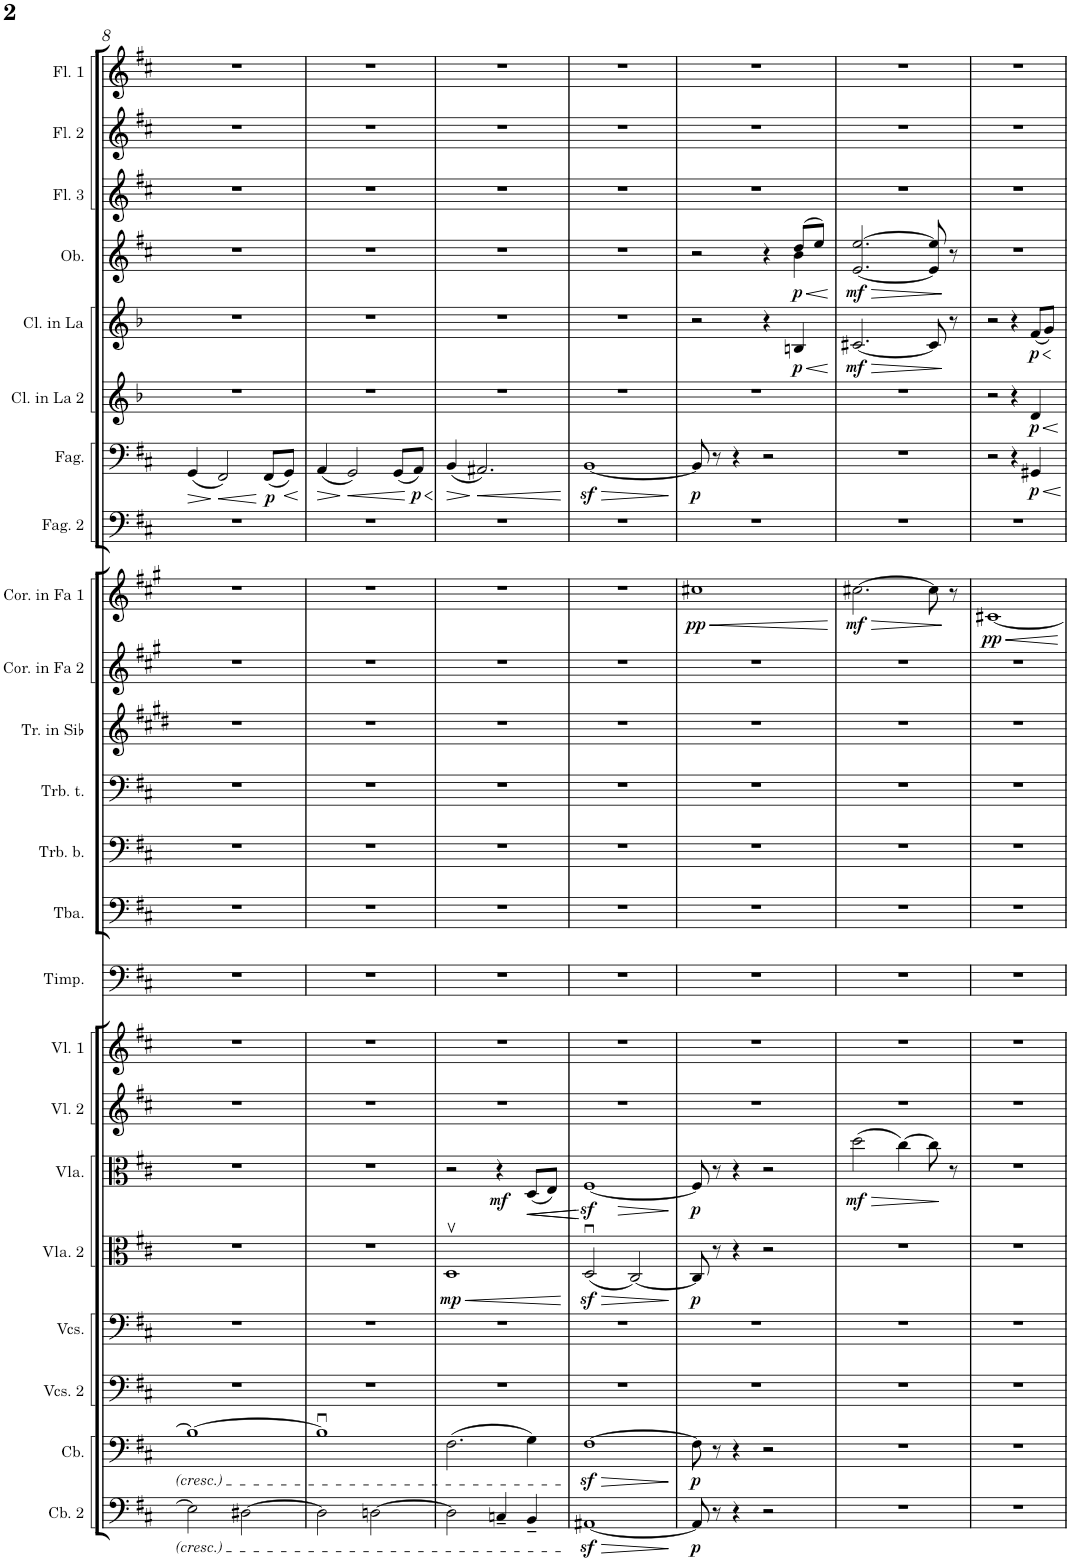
**kern	**dynam	**kern	**dynam	**kern	**kern	**kern	**dynam	**kern	**dynam	**kern	**kern	**kern	**kern	**kern	**kern	**kern	**kern	**kern	**dynam	**kern	**kern	**dynam	**kern	**dynam	**kern	**dynam	**kern	**dynam	**kern	**kern	**kern
*part23	*part23	*part22	*part22	*part21	*part20	*part19	*part19	*part18	*part18	*part17	*part16	*part15	*part14	*part13	*part12	*part11	*part10	*part9	*part9	*part8	*part7	*part7	*part6	*part6	*part5	*part5	*part4	*part4	*part3	*part2	*part1
*staff23	*staff23	*staff22	*staff22	*staff21	*staff20	*staff19	*staff19	*staff18	*staff18	*staff17	*staff16	*staff15	*staff14	*staff13	*staff12	*staff11	*staff10	*staff9	*staff9	*staff8	*staff7	*staff7	*staff6	*staff6	*staff5	*staff5	*staff4	*staff4	*staff3	*staff2	*staff1
*I"Contrabbassi 2	*	*I"Contrabbassi	*	*I"Violoncelli 2	*I"Violoncelli	*I"Viole 2	*	*I"Viole	*	*I"Violini 2	*I"Violini 1	*I"Timpani	*I"Tuba	*I"Trombone basso	*I"Trombone tenore	*I"Tromba in Sib	*I"Corno in Fa 2	*I"Corno in Fa 1	*	*I"Fagotto 2	*I"Fagotto	*	*I"Clarinetto in La 2	*	*I"Clarinetto in La	*	*I"Oboe	*	*I"Flauto 3	*I"Flauto 2	*I"Flauto 1
*I'Cb. 2	*	*I'Cb.	*	*	*	*	*	*	*	*I'Vl. 2	*I'Vl. 1	*I'Timp.	*I'Tba.	*I'Trb. b.	*I'Trb. t.	*I'Tr. in Sib	*I'Cor. in Fa 2	*I'Cor. in Fa 1	*	*I'Fag. 2	*I'Fag.	*	*I'Cl. in La 2	*	*I'Cl. in La	*	*I'Ob.	*	*I'Fl. 3	*I'Fl. 2	*I'Fl. 1
!!LO:PB:g=z
*clefF4	*	*clefF4	*	*clefF4	*clefF4	*clefC3	*	*clefC3	*	*clefG2	*clefG2	*clefF4	*clefF4	*clefF4	*clefF4	*clefG2	*clefG2	*clefG2	*	*clefF4	*clefF4	*	*clefG2	*	*clefG2	*	*clefG2	*	*clefG2	*clefG2	*clefG2
*Trd7c12	*	*Trd7c12	*	*	*	*	*	*	*	*	*	*	*	*	*	*Trd1c2	*Trd4c7	*Trd4c7	*	*	*	*	*Trd1c2	*	*Trd1c2	*	*	*	*	*	*
*k[f#c#]	*	*k[f#c#]	*	*k[f#c#]	*k[f#c#]	*k[f#c#]	*	*k[f#c#]	*	*k[f#c#]	*k[f#c#]	*k[f#c#]	*k[f#c#]	*k[f#c#]	*k[f#c#]	*k[f#c#g#d#]	*k[f#c#g#]	*k[f#c#g#]	*	*k[f#c#]	*k[f#c#]	*	*k[b-]	*	*k[b-]	*	*k[f#c#]	*	*k[f#c#]	*k[f#c#]	*k[f#c#]
*M4/4	*	*M4/4	*	*M4/4	*M4/4	*M4/4	*	*M4/4	*	*M4/4	*M4/4	*M4/4	*M4/4	*M4/4	*M4/4	*M4/4	*M4/4	*M4/4	*	*M4/4	*M4/4	*	*M4/4	*	*M4/4	*	*M4/4	*	*M4/4	*M4/4	*M4/4
=8	=8	=8	=8	=8	=8	=8	=8	=8	=8	=8	=8	=8	=8	=8	=8	=8	=8	=8	=8	=8	=8	=8	=8	=8	=8	=8	=8	=8	=8	=8	=8
!	!	!	!	!	!	!	!	!	!	!	!	!	!	!	!	!	!	!	!	!	!	!LO:HP:b	!	!	!	!	!	!	!	!	!
2E\]	.	1B_	.	1r	1r	1r	.	1r	.	1r	1r	1r	1r	1r	1r	1r	1r	1r	.	1r	(4GG/	>	1r	.	1r	.	1r	.	1r	1r	1r
!	!	!	!	!	!	!	!	!	!	!	!	!	!	!	!	!	!	!	!	!	!	!LO:HP:n=1:b	!	!	!	!	!	!	!	!	!
.	.	.	.	.	.	.	.	.	.	.	.	.	.	.	.	.	.	.	.	.	2FF#/)	] <	.	.	.	.	.	.	.	.	.
[2D#X\	.	.	.	.	.	.	.	.	.	.	.	.	.	.	.	.	.	.	.	.	.	.	.	.	.	.	.	.	.	.	.
!	!	!	!	!	!	!	!	!	!	!	!	!	!	!	!	!	!	!	!	!	!	!LO:DY:n=1:b	!	!	!	!	!	!	!	!	!
.	.	.	.	.	.	.	.	.	.	.	.	.	.	.	.	.	.	.	.	.	(8FF#/L	[ p	.	.	.	.	.	.	.	.	.
!	!	!	!	!	!	!	!	!	!	!	!	!	!	!	!	!	!	!	!	!	!	!LO:HP:b	!	!	!	!	!	!	!	!	!
.	.	.	.	.	.	.	.	.	.	.	.	.	.	.	.	.	.	.	.	.	8GG/J)	<	.	.	.	.	.	.	.	.	.
.	.	.	.	.	.	.	.	.	.	.	.	.	.	.	.	.	.	.	.	.	.	[	.	.	.	.	.	.	.	.	.
=9	=9	=9	=9	=9	=9	=9	=9	=9	=9	=9	=9	=9	=9	=9	=9	=9	=9	=9	=9	=9	=9	=9	=9	=9	=9	=9	=9	=9	=9	=9	=9
!	!	!	!	!	!	!	!	!	!	!	!	!	!	!	!	!	!	!	!	!	!	!LO:HP:b	!	!	!	!	!	!	!	!	!
2D#\]	.	1Bu]	.	1r	1r	1r	.	1r	.	1r	1r	1r	1r	1r	1r	1r	1r	1r	.	1r	(4AA/	>	1r	.	1r	.	1r	.	1r	1r	1r
!	!	!	!	!	!	!	!	!	!	!	!	!	!	!	!	!	!	!	!	!	!	!LO:HP:n=1:b	!	!	!	!	!	!	!	!	!
.	.	.	.	.	.	.	.	.	.	.	.	.	.	.	.	.	.	.	.	.	2GG/)	] <	.	.	.	.	.	.	.	.	.
[2Dn\	.	.	.	.	.	.	.	.	.	.	.	.	.	.	.	.	.	.	.	.	.	.	.	.	.	.	.	.	.	.	.
.	.	.	.	.	.	.	.	.	.	.	.	.	.	.	.	.	.	.	.	.	(8GG/L	.	.	.	.	.	.	.	.	.	.
!	!	!	!	!	!	!	!	!	!	!	!	!	!	!	!	!	!	!	!	!	!	!LO:HP:n=1:b	!	!	!	!	!	!	!	!	!
!	!	!	!	!	!	!	!	!	!	!	!	!	!	!	!	!	!	!	!	!	!	!LO:DY:n=1:b	!	!	!	!	!	!	!	!	!
.	.	.	.	.	.	.	.	.	.	.	.	.	.	.	.	.	.	.	.	.	8AA/J)	[ < p	.	.	.	.	.	.	.	.	.
.	.	.	.	.	.	.	.	.	.	.	.	.	.	.	.	.	.	.	.	.	.	[	.	.	.	.	.	.	.	.	.
=10	=10	=10	=10	=10	=10	=10	=10	=10	=10	=10	=10	=10	=10	=10	=10	=10	=10	=10	=10	=10	=10	=10	=10	=10	=10	=10	=10	=10	=10	=10	=10
!	!	!	!	!	!	!	!LO:HP:b	!	!	!	!	!	!	!	!	!	!	!	!	!	!	!LO:HP:b	!	!	!	!	!	!	!	!	!
!	!	!	!	!	!	!	!LO:DY:n=1:b	!	!	!	!	!	!	!	!	!	!	!	!	!	!	!	!	!	!	!	!	!	!	!	!
2D\]	.	(2.F#\	.	1r	1r	1Dv	< mp	2r	.	1r	1r	1r	1r	1r	1r	1r	1r	1r	.	1r	(4BB/	>	1r	.	1r	.	1r	.	1r	1r	1r
!	!	!	!	!	!	!	!	!	!	!	!	!	!	!	!	!	!	!	!	!	!	!LO:HP:n=1:b	!	!	!	!	!	!	!	!	!
.	.	.	.	.	.	.	.	.	.	.	.	.	.	.	.	.	.	.	.	.	2.AA#X/)	] <	.	.	.	.	.	.	.	.	.
!	!	!	!	!	!	!	!	!	!LO:DY:b	!	!	!	!	!	!	!	!	!	!	!	!	!	!	!	!	!	!	!	!	!	!
4Cn~/	.	.	.	.	.	.	.	4r	mf	.	.	.	.	.	.	.	.	.	.	.	.	.	.	.	.	.	.	.	.	.	.
!	!	!	!	!	!	!	!	!	!LO:HP:b	!	!	!	!	!	!	!	!	!	!	!	!	!	!	!	!	!	!	!	!	!	!
4BB~/	.	4G\)	.	.	.	.	.	(8D/L	<	.	.	.	.	.	.	.	.	.	.	.	.	.	.	.	.	.	.	.	.	.	.
!	!	!	!	!	!	!	!	!	!LO:HP:b	!	!	!	!	!	!	!	!	!	!	!	!	!	!	!	!	!	!	!	!	!	!
.	.	.	.	.	.	.	.	8E/J)	<	.	.	.	.	.	.	.	.	.	.	.	.	.	.	.	.	.	.	.	.	.	.
.	.	.	.	.	.	.	[	.	.	.	.	.	.	.	.	.	.	.	.	.	.	[	.	.	.	.	.	.	.	.	.
=11	=11	=11	=11	=11	=11	=11	=11	=11	=11	=11	=11	=11	=11	=11	=11	=11	=11	=11	=11	=11	=11	=11	=11	=11	=11	=11	=11	=11	=11	=11	=11
!	!LO:HP:b	!	!LO:HP:b	!	!	!	!LO:HP:b	!	!LO:HP:b	!	!	!	!	!	!	!	!	!	!	!	!	!LO:HP:b	!	!	!	!	!	!	!	!	!
[1AA#Xz<	>	[1F#z<	>	1r	1r	(2Dz<u/	>	[1F#z<	>	1r	1r	1r	1r	1r	1r	1r	1r	1r	.	1r	[1BBz<	>	1r	.	1r	.	1r	.	1r	1r	1r
.	.	.	.	.	.	[2C#/)	.	.	.	.	.	.	.	.	.	.	.	.	.	.	.	.	.	.	.	.	.	.	.	.	.
.	]	.	]	.	.	.	]	.	[ [ ]	.	.	.	.	.	.	.	.	.	.	.	.	]	.	.	.	.	.	.	.	.	.
=12	=12	=12	=12	=12	=12	=12	=12	=12	=12	=12	=12	=12	=12	=12	=12	=12	=12	=12	=12	=12	=12	=12	=12	=12	=12	=12	=12	=12	=12	=12	=12
!	!LO:DY:b	!	!LO:DY:b	!	!	!	!LO:DY:b	!	!LO:DY:b	!	!	!	!	!	!	!	!	!	!LO:HP:b	!	!	!	!	!	!	!	!	!	!	!	!
*	*	*	*	*	*	*	*	*	*	*	*	*	*	*	*	*	*	*	*	*	*	*	*	*	*	*	*^	*	*	*	*
!	!	!	!	!	!	!	!	!	!	!	!	!	!	!	!	!	!	!	!LO:DY:n=1:b	!	!	!LO:DY:b	!	!	!	!	!	!	!	!	!	!
8AA#/]	p	8F#\]	p	1r	1r	8C#/]	p	8F#/]	p	1r	1r	1r	1r	1r	1r	1r	1r	1cc#X	< pp	1r	8BB/]	p	1r	.	2r	.	2r	2.ryy	.	1r	1r	1r
8r	.	8r	.	.	.	8r	.	8r	.	.	.	.	.	.	.	.	.	.	.	.	8r	.	.	.	.	.	.	.	.	.	.	.
4r	.	4r	.	.	.	4r	.	4r	.	.	.	.	.	.	.	.	.	.	.	.	4r	.	.	.	.	.	.	.	.	.	.	.
2r	.	2r	.	.	.	2r	.	2r	.	.	.	.	.	.	.	.	.	.	.	.	2r	.	.	.	4r	.	4r	.	.	.	.	.
!	!	!	!	!	!	!	!	!	!	!	!	!	!	!	!	!	!	!	!	!	!	!	!	!	!	!LO:HP:b	!	!	!LO:HP:b	!	!	!
!	!	!	!	!	!	!	!	!	!	!	!	!	!	!	!	!	!	!	!	!	!	!	!	!	!	!LO:DY:n=1:b	!	!	!LO:DY:n=1:b	!	!	!
.	.	.	.	.	.	.	.	.	.	.	.	.	.	.	.	.	.	.	.	.	.	.	.	.	4Bn/	< p	(8dd/L	4b\	< p	.	.	.
.	.	.	.	.	.	.	.	.	.	.	.	.	.	.	.	.	.	.	.	.	.	.	.	.	.	.	8ee/J)	.	.	.	.	.
*	*	*	*	*	*	*	*	*	*	*	*	*	*	*	*	*	*	*	*	*	*	*	*	*	*	*	*v	*v	*	*	*	*
.	.	.	.	.	.	.	.	.	.	.	.	.	.	.	.	.	.	.	[	.	.	.	.	.	.	[	.	[	.	.	.
=13	=13	=13	=13	=13	=13	=13	=13	=13	=13	=13	=13	=13	=13	=13	=13	=13	=13	=13	=13	=13	=13	=13	=13	=13	=13	=13	=13	=13	=13	=13	=13
!	!	!	!	!	!	!	!	!	!LO:HP:b	!	!	!	!	!	!	!	!	!	!LO:HP:b	!	!	!	!	!	!	!LO:HP:b	!	!LO:HP:b	!	!	!
!	!	!	!	!	!	!	!	!	!LO:DY:n=1:b	!	!	!	!	!	!	!	!	!	!LO:DY:n=1:b	!	!	!	!	!	!	!LO:DY:n=1:b	!	!LO:DY:n=1:b	!	!	!
1r	.	1r	.	1r	1r	1r	.	(2dd\	> mf	1r	1r	1r	1r	1r	1r	1r	1r	[2.cc#X\	> mf	1r	1r	.	1r	.	[2.c#X/	> mf	[2.e/ [2.ee/	> mf	1r	1r	1r
.	.	.	.	.	.	.	.	[4cc#\)	.	.	.	.	.	.	.	.	.	.	.	.	.	.	.	.	.	.	.	.	.	.	.
.	.	.	.	.	.	.	.	8cc#\]	.	.	.	.	.	.	.	.	.	8cc#\]	.	.	.	.	.	.	8c#/]	.	8e/] 8ee/]	.	.	.	.
.	.	.	.	.	.	.	.	8r	]	.	.	.	.	.	.	.	.	8r	]	.	.	.	.	.	8r	]	8r	]	.	.	.
=14	=14	=14	=14	=14	=14	=14	=14	=14	=14	=14	=14	=14	=14	=14	=14	=14	=14	=14	=14	=14	=14	=14	=14	=14	=14	=14	=14	=14	=14	=14	=14
!	!	!	!	!	!	!	!	!	!	!	!	!	!	!	!	!	!	!	!LO:HP:b	!	!	!	!	!	!	!	!	!	!	!	!
!	!	!	!	!	!	!	!	!	!	!	!	!	!	!	!	!	!	!	!LO:DY:n=1:b	!	!	!	!	!	!	!	!	!	!	!	!
1r	.	1r	.	1r	1r	1r	.	1r	.	1r	1r	1r	1r	1r	1r	1r	1r	[1c#X	< pp	1r	2r	.	2r	.	2r	.	1r	.	1r	1r	1r
.	.	.	.	.	.	.	.	.	.	.	.	.	.	.	.	.	.	.	.	.	4r	.	4r	.	4r	.	.	.	.	.	.
!	!	!	!	!	!	!	!	!	!	!	!	!	!	!	!	!	!	!	!	!	!	!LO:HP:b	!	!LO:HP:b	!	!LO:HP:b	!	!	!	!	!
!	!	!	!	!	!	!	!	!	!	!	!	!	!	!	!	!	!	!	!	!	!	!LO:DY:n=1:b	!	!LO:DY:n=1:b	!	!LO:DY:n=1:b	!	!	!	!	!
.	.	.	.	.	.	.	.	.	.	.	.	.	.	.	.	.	.	.	.	.	4GG#X/	< p	4d/	< p	(8f/L	< p	.	.	.	.	.
.	.	.	.	.	.	.	.	.	.	.	.	.	.	.	.	.	.	.	.	.	.	.	.	.	8g/J)	.	.	.	.	.	.
.	.	.	.	.	.	.	.	.	.	.	.	.	.	.	.	.	.	.	[	.	.	[	.	[	.	[	.	.	.	.	.
=	=	=	=	=	=	=	=	=	=	=	=	=	=	=	=	=	=	=	=	=	=	=	=	=	=	=	=	=	=	=	=
*-	*-	*-	*-	*-	*-	*-	*-	*-	*-	*-	*-	*-	*-	*-	*-	*-	*-	*-	*-	*-	*-	*-	*-	*-	*-	*-	*-	*-	*-	*-	*-
